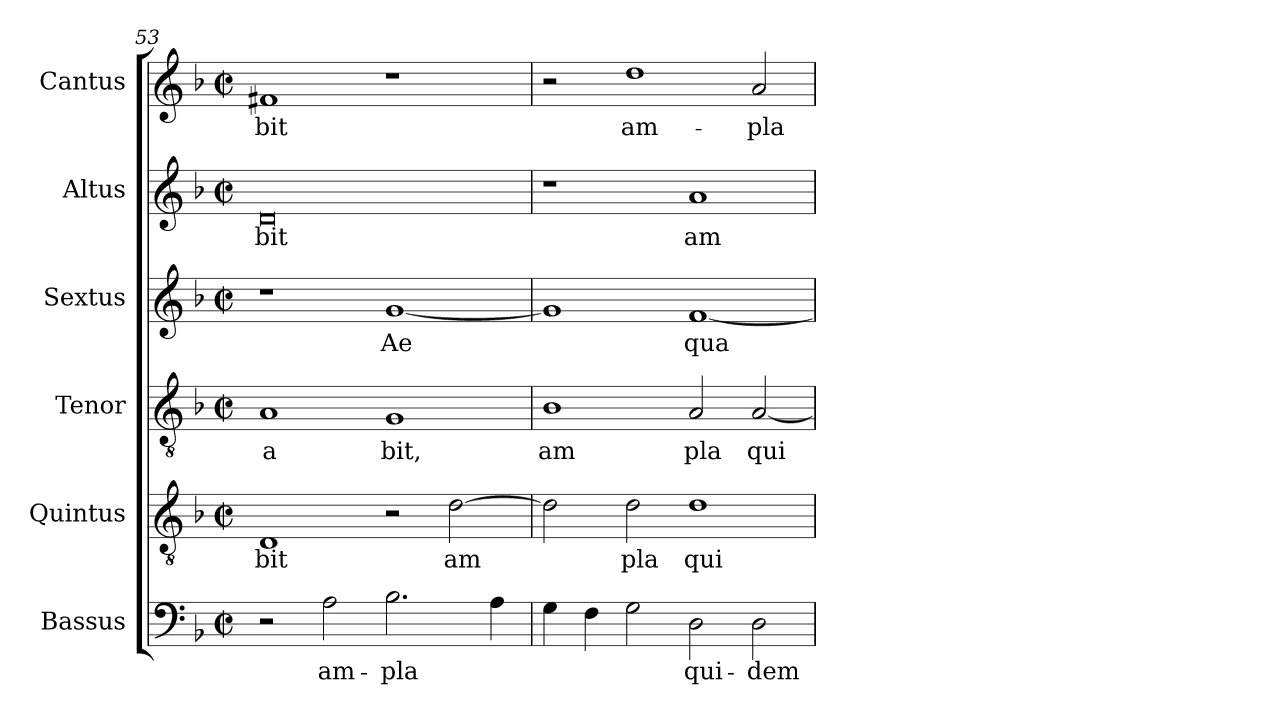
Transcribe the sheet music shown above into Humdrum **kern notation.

**kern	**text	**kern	**text	**kern	**text	**kern	**text	**kern	**text	**kern	**text
*part6	*part6	*part5	*part5	*part4	*part4	*part3	*part3	*part2	*part2	*part1	*part1
*staff6	*staff6	*staff5	*staff5	*staff4	*staff4	*staff3	*staff3	*staff2	*staff2	*staff1	*staff1
*I"Bassus	*	*I"Quintus	*	*I"Tenor	*	*I"Sextus	*	*I"Altus	*	*I"Cantus	*
!!LO:PB:g=z
*clefF4	*	*clefGv2	*	*clefGv2	*	*clefG2	*	*clefG2	*	*clefG2	*
*k[b-]	*	*k[b-]	*	*k[b-]	*	*k[b-]	*	*k[b-]	*	*k[b-]	*
*F:	*	*F:	*	*F:	*	*F:	*	*F:	*	*F:	*
*M2/2	*	*M2/2	*	*M2/2	*	*M2/2	*	*M2/2	*	*M2/2	*
*met(c|)	*	*met(c|)	*	*met(c|)	*	*met(c|)	*	*met(c|)	*	*met(c|)	*
=53	=53	=53	=53	=53	=53	=53	=53	=53	=53	=53	=53
!	!	!	!LO:LY:b:cj	!	!LO:LY:b:cj	!	!	!	!LO:LY:b:cj	!	!LO:LY:b:cj
2r	.	1D	bit	1A	a	1r	.	0d	bit	1f#X	-bit
!	!LO:LY:b:cj	!	!	!	!	!	!	!	!	!	!
2A\	am-	.	.	.	.	.	.	.	.	.	.
!	!LO:LY:b:cj	!	!	!	!LO:LY:b:cj	!	!LO:LY:b:cj	!	!	!	!
2.B-\	-pla	2r	.	1G	bit,	[<1g	Ae	.	.	1r	.
!	!	!	!LO:LY:b:cj	!	!	!	!	!	!	!	!
.	.	[>2d\	am	.	.	.	.	.	.	.	.
!	!LO:LY:b:cj	!	!	!	!	!	!	!	!	!	!
4A\	.	.	.	.	.	.	.	.	.	.	.
=54	=54	=54	=54	=54	=54	=54	=54	=54	=54	=54	=54
!	!LO:LY:b:cj	!	!LO:LY:b:cj	!	!LO:LY:b:cj	!	!LO:LY:b:cj	!	!	!	!
4G\	.	2d\]	.	1B-	am	1g]	.	1r	.	2r	.
!	!LO:LY:b:cj	!	!	!	!	!	!	!	!	!	!
4F\	.	.	.	.	.	.	.	.	.	.	.
!	!LO:LY:b:cj	!	!LO:LY:b:cj	!	!	!	!	!	!	!	!LO:LY:b:cj
2G\	.	2d\	pla	.	.	.	.	.	.	1dd	am-
!	!LO:LY:b:cj	!	!LO:LY:b:cj	!	!LO:LY:b:cj	!	!LO:LY:b:cj	!	!LO:LY:b:cj	!	!
2D\	qui-	1d	qui	2A/	pla	[<1f	qua	1a	am	.	.
!	!LO:LY:b:cj	!	!	!	!LO:LY:b:cj	!	!	!	!	!	!LO:LY:b:cj
2D\	-dem	.	.	[<2A/	qui	.	.	.	.	2a/	-pla
=	=	=	=	=	=	=	=	=	=	=	=
*-	*-	*-	*-	*-	*-	*-	*-	*-	*-	*-	*-
